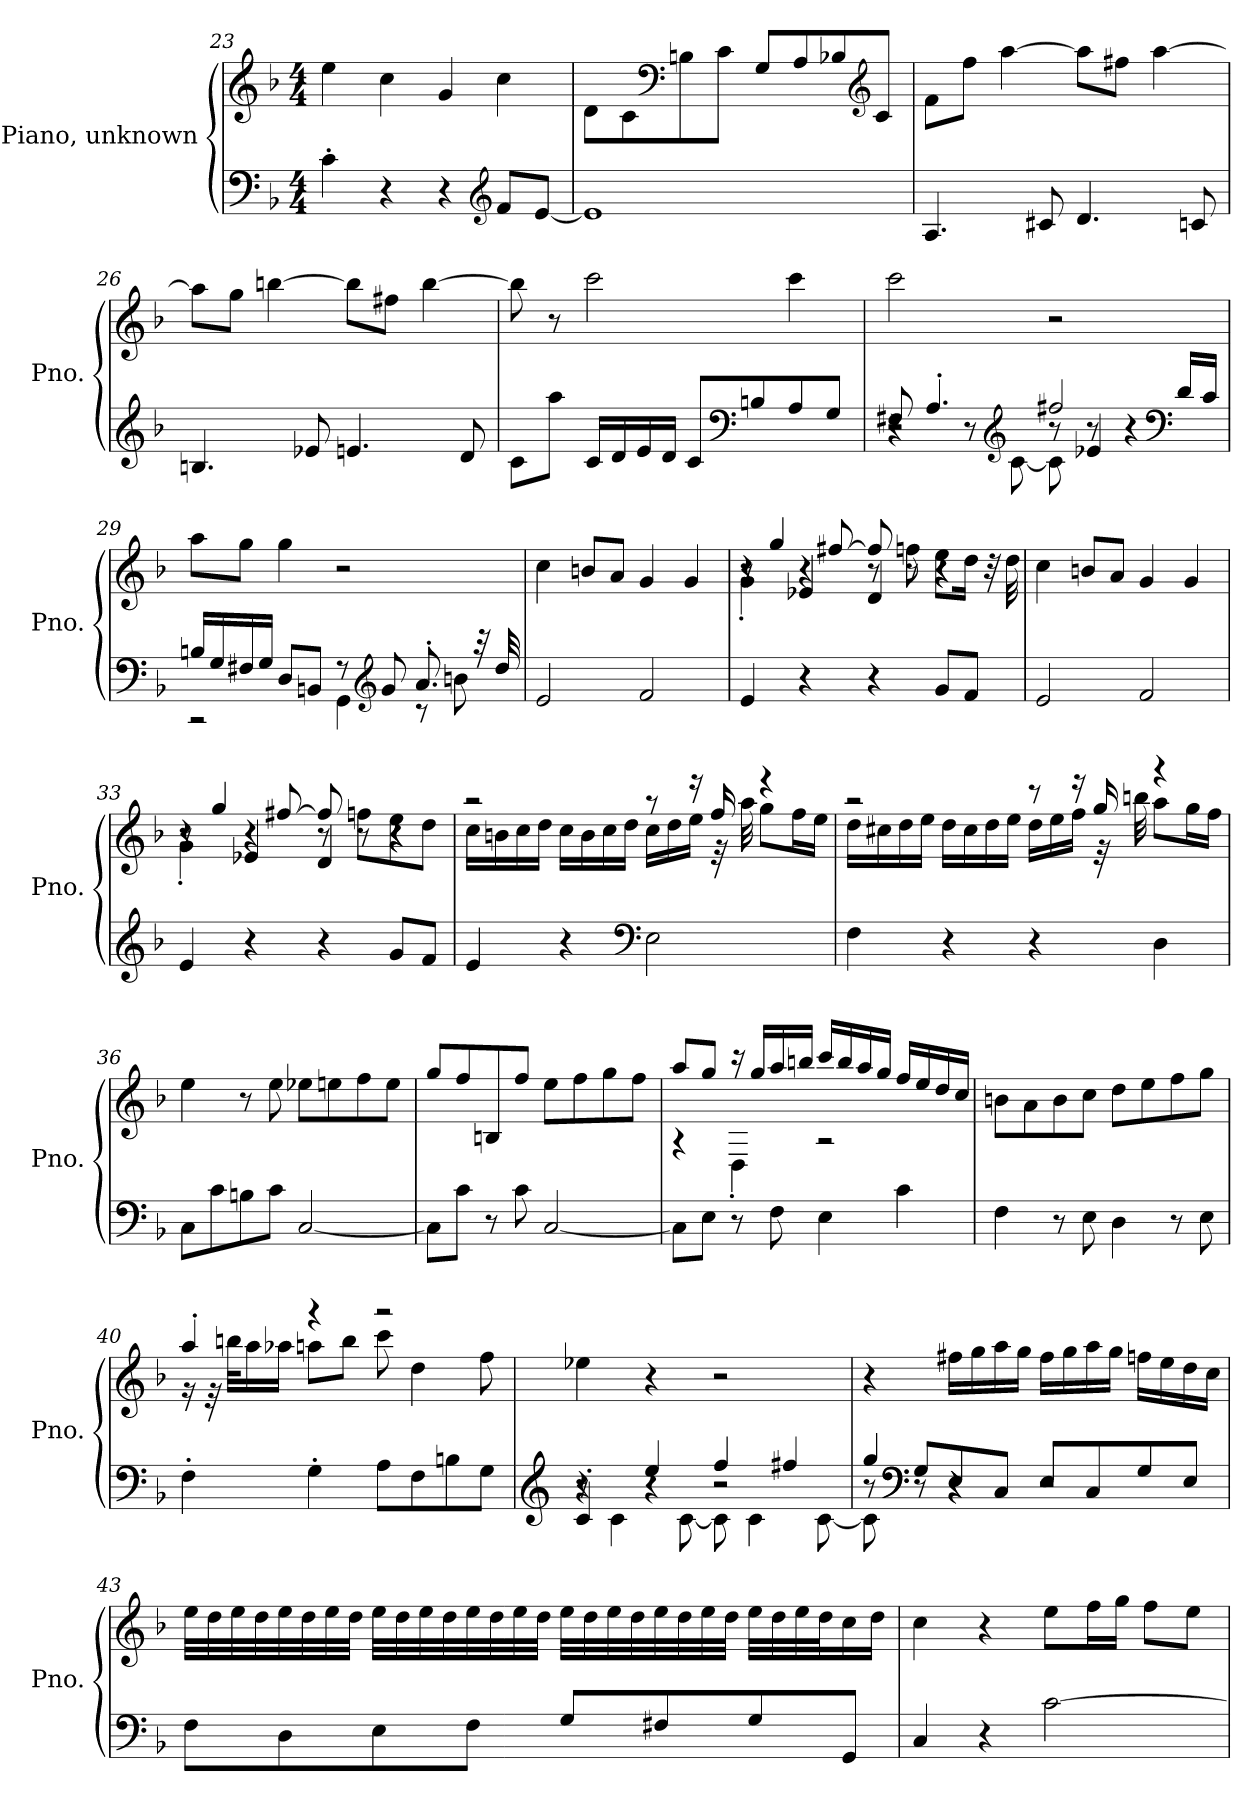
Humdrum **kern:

**kern	**kern
*part1	*part1
*staff2	*staff1
*I"Piano, unknown	*
*I'Pno.	*
*clefF4	*clefG2
*k[b-]	*k[b-]
*M4/4	*M4/4
=23	=23
4c'\	4ee\
4r	4cc\
4r	4g/
*clefG2	*
8f/L	4cc\
[8e/J	.
!!LO:LB:g=z
=24	=24
1e]	8d\L
.	8c\
*	*clefF4
.	8Bn\
.	8c\J
.	8G/L
.	8A/
.	8B-X/
*	*clefG2
.	8c/J
=25	=25
4.A/	8f\L
.	8ff\J
.	[4aa\
8c#X/	.
4.d/	8aa\L]
.	8ff#X\J
.	[4aa\
8cn/	.
=26	=26
4.Bn/	8aa\L]
.	8gg\J
.	[4bbn\
8e-X/	.
4.en/	8bb\L]
.	8ff#X\J
.	[4bb\
8d/	.
!!LO:LB:g=z
=27	=27
8c\L	8bb\]
8aa\J	8r
16c/LL	2ccc\
16d/	.
16e/	.
16d/JJ	.
8c/L	.
*clefF4	*
8Bn/	.
8A/	4ccc\
8G/J	.
=28	=28
*^	*
*	*^	*
2r	4r	8F#X/	2ccc\
.	.	4.A'/	.
.	8r	.	.
*clefG2	*	*	*
.	[8c\	.	.
2ff#X/	8c\]	8r	2r
.	8r	4e-X/	.
.	4r	.	.
*clefF4	*	*	*
.	.	16d/LL	.
.	.	16c/JJ	.
*	*v	*v	*
!!LO:LB:g=z
=29	=29	=29
16Bn/LL	2r	8aa\L
16G/	.	.
16F#X/	.	8gg\J
16G/JJ	.	.
8D/L	.	4gg\
8BBn/J	.	.
8r	4GG\	2r
*clefG2	*	*
8g/	.	.
8.a'/	8r	.
.	8bn\	.
32r	.	.
32dd/	.	.
*v	*v	*
=30	=30
2e/	4cc\
.	8bn/L
.	8a/J
2f/	4g/
.	4g/
=31	=31
*	*^
*	*	*^
4e/	8r	4g'\	4r
.	4gg/	.	.
4r	.	4r	4e-X/
.	[8ff#X/	.	.
4r	8ff#/]	8r	4d/
.	8r	8ffn\	.
8g/L	4r	8ee\L	4r
8f/J	.	16dd\Jk	.
.	.	32r	.
.	.	32dd\	.
*	*v	*v	*v
=32	=32
2e/	4cc\
.	8bn/L
.	8a/J
2f/	4g/
.	4g/
!!LO:LB:g=z
=33	=33
*	*^
*	*	*^
4e/	8r	4g'\	4r
.	4gg/	.	.
4r	.	4r	4e-X/
.	[8ff#X/	.	.
4r	8ff#/]	8r	4d/
.	8r	8ffn\L	.
8g/L	4r	8ee\	4r
8f/J	.	8dd\J	.
*	*	*v	*v
=34	=34	=34
4e/	2r	16cc\LL
.	.	16bn\
.	.	16cc\
.	.	16dd\JJ
4r	.	16cc\LL
.	.	16b\
.	.	16cc\
.	.	16dd\JJ
*clefF4	*	*
2E\	8r	16cc\LL
.	.	16dd\
.	16r	16ee\JJ
.	16ff/	32r
.	.	32aa\
.	4r	8gg\L
.	.	16ff\L
.	.	16ee\JJ
!!LO:LB:g=z	!!
=35	=35	=35
4F\	2r	16dd\LL
.	.	16cc#X\
.	.	16dd\
.	.	16ee\JJ
4r	.	16dd\LL
.	.	16cc#\
.	.	16dd\
.	.	16ee\JJ
4r	8r	16dd\LL
.	.	16ee\
.	16r	16ff\JJ
.	16gg/	32r
.	.	32bbn\
4D\	4r	8aa\L
.	.	16gg\L
.	.	16ff\JJ
*	*v	*v
=36	=36
8C\L	4ee\
8c\	.
8Bn\	8r
8c\J	8ee\
[2C/	8ee-X\L
.	8een\
.	8ff\
.	8ee\J
=37	=37
8C\L]	8gg/L
8c\J	8ff/
8r	8Bn/
8c\	8ff/J
[2C/	8ee\L
.	8ff\
.	8gg\
.	8ff\J
!!LO:PB:g=z
=38	=38
*	*^
8C\L]	8aa/L	4r
8E\J	8gg/J	.
8r	16r	4D'\
.	16gg/LL	.
8F\	16aa/	.
.	16bbn/JJ	.
4E\	16ccc/LL	2r
.	16bb/	.
.	16aa/	.
.	16gg/JJ	.
4c\	16ff/LL	.
.	16ee/	.
.	16dd/	.
.	16cc/JJ	.
*	*v	*v
=39	=39
4F\	8bn\L
.	8a\
8r	8b\
8E\	8cc\J
4D\	8dd\L
.	8ee\
8r	8ff\
8E\	8gg\J
=40	=40
*	*^
4F'\	4aa'/	16r
.	.	32r
.	.	32bbn\KLL
.	.	16aa\
.	.	16aa-X\JJ
4G'\	4r	8aan\L
.	.	8bb\J
8A\L	2r	8ccc\
8F\	.	4dd\
8Bn\	.	.
8G\J	.	8ff\
*	*v	*v
!!LO:LB:g=z
=41	=41
*clefG2	*
*^	*
*	*^	*
4r	8r	4c'/	4ee-X\
.	4c\	.	.
4ee/	.	4r	4r
.	[8c\	.	.
4ff/	8c\]	2r	2r
.	4c\	.	.
4ff#X/	.	.	.
.	[8c\	.	.
=42	=42	=42	=42
4gg/	8c\]	8r	4r
*clefF4	*	*	*
.	8r	8G/L	.
4r	4r	8E/	16ff#X\LL
.	.	.	16gg\
.	.	8C/J	16aa\
.	.	.	16gg\JJ
2r	2r	8E/L	16ff#\LL
.	.	.	16gg\
.	.	8C/	16aa\
.	.	.	16gg\JJ
.	.	8G/	16ffn\LL
.	.	.	16ee\
.	.	8E/J	16dd\
.	.	.	16cc\JJ
*v	*v	*v	*
!!LO:LB:g=z
=43	=43
8F\L	32ee\LLL
.	32dd\
.	32ee\
.	32dd\
8D\	32ee\
.	32dd\
.	32ee\
.	32dd\JJJ
8E\	32ee\LLL
.	32dd\
.	32ee\
.	32dd\
8F\J	32ee\
.	32dd\
.	32ee\
.	32dd\JJJ
8G/L	32ee\LLL
.	32dd\
.	32ee\
.	32dd\
8F#X/	32ee\
.	32dd\
.	32ee\
.	32dd\JJJ
8G/	32ee\LLL
.	32dd\
.	32ee\
.	32dd\J
8GG/J	16cc\
.	16dd\JJ
=44	=44
4C/	4cc\
4r	4r
[2c\	8ee\L
.	16ff\L
.	16gg\JJ
.	8ff\L
.	8ee\J
=	=
*-	*-
